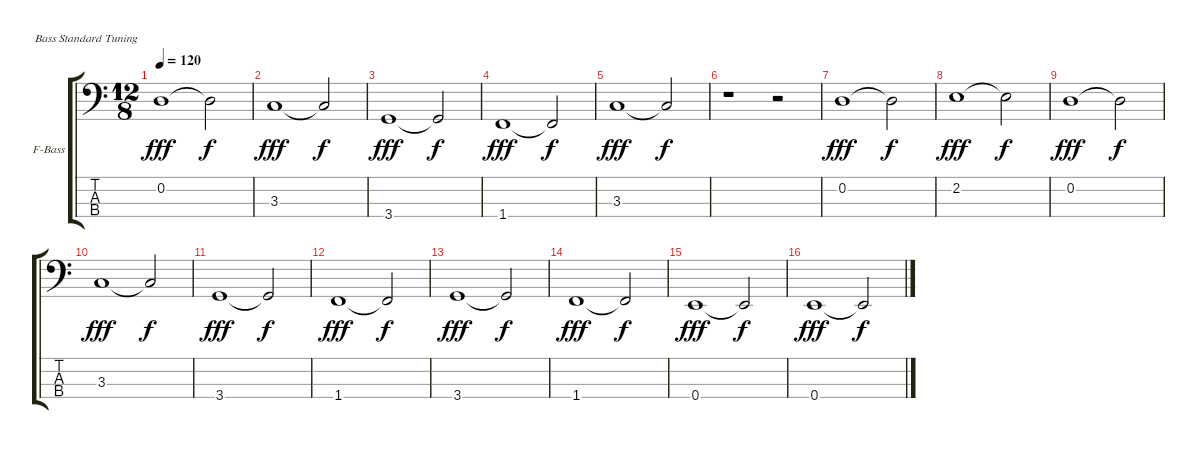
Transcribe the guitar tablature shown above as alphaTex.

\bracketExtendMode groupsimilarinstruments
\firstSystemTrackNameOrientation horizontal
\otherSystemsTrackNameOrientation horizontal
\track ("Bass" "F-Bass") {instrument fretlessbass}
\staff {score tabs}
\tuning (G2 D2 A1 E1)
\ts (12 8)
\tempo 120
\clef f4
\ks c
0.2.1{dy fff} 0.2{t}.2{dy f} |
3.3.1{dy fff} 3.3{t}.2{dy f} |
3.4.1{dy fff} 3.4{t}.2{dy f} |
1.4.1{dy fff} 1.4{t}.2{dy f} |
3.3.1{dy fff} 3.3{t}.2{dy f} |
r.1 r.2 |
0.2.1{dy fff} 0.2{t}.2{dy f} |
2.2.1{dy fff} 2.2{t}.2{dy f} |
0.2.1{dy fff} 0.2{t}.2{dy f} |
3.3.1{dy fff} 3.3{t}.2{dy f} |
3.4.1{dy fff} 3.4{t}.2{dy f} |
1.4.1{dy fff} 1.4{t}.2{dy f} |
3.4.1{dy fff} 3.4{t}.2{dy f} |
1.4.1{dy fff} 1.4{t}.2{dy f} |
0.4.1{dy fff} 0.4{t}.2{dy f} |
0.4.1{dy fff} 0.4{t}.2{dy f}
